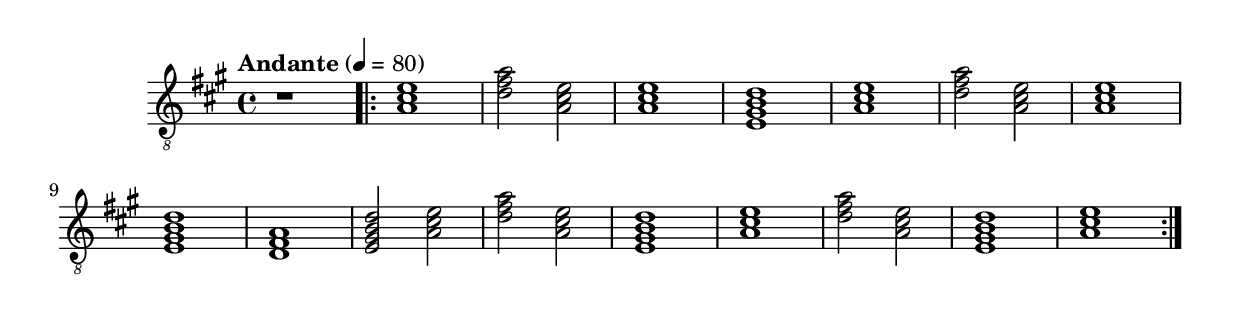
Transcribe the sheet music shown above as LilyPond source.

\paper {

scoreTitleMarkup = ##f

bookTitleMarkup = ##f

evenHeaderMarkup = ##f

oddHeaderMarkup = ##f

evenFooterMarkup = ##f

oddFooterMarkup = ##f
}
\version "2.20.0"
\header {
  title = "送别，伴奏"
  composer = "John P. Ordway"

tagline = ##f
}

symbols = {
  \key a \major
  \time 4/4
  \tempo "Andante" 4 = 80

  r1

  \repeat volta 2 {
    <a cis' e'>1
    <d' fis' a'>2 <a cis' e'>
    <a cis' e'>1
    <e gis b d'>1

    <a cis' e'>1
    <d' fis' a'>2 <a cis' e'>
    <a cis' e'>1
    <e gis b d'>1

    <d fis a>1
    <e gis b d'>2 <a cis' e'>
    <d' fis' a'>2 <a cis' e'>
    <e gis b d'>1

    <a cis' e'>1
    <d' fis' a'>2 <a cis' e'>
    <e gis b d'>1
    <a cis' e'>1
  }
}

\score {
  <<
    \new Staff {
      \clef "G_8"
      \symbols
    }
  >>
  \layout { }
  \midi { }
}
